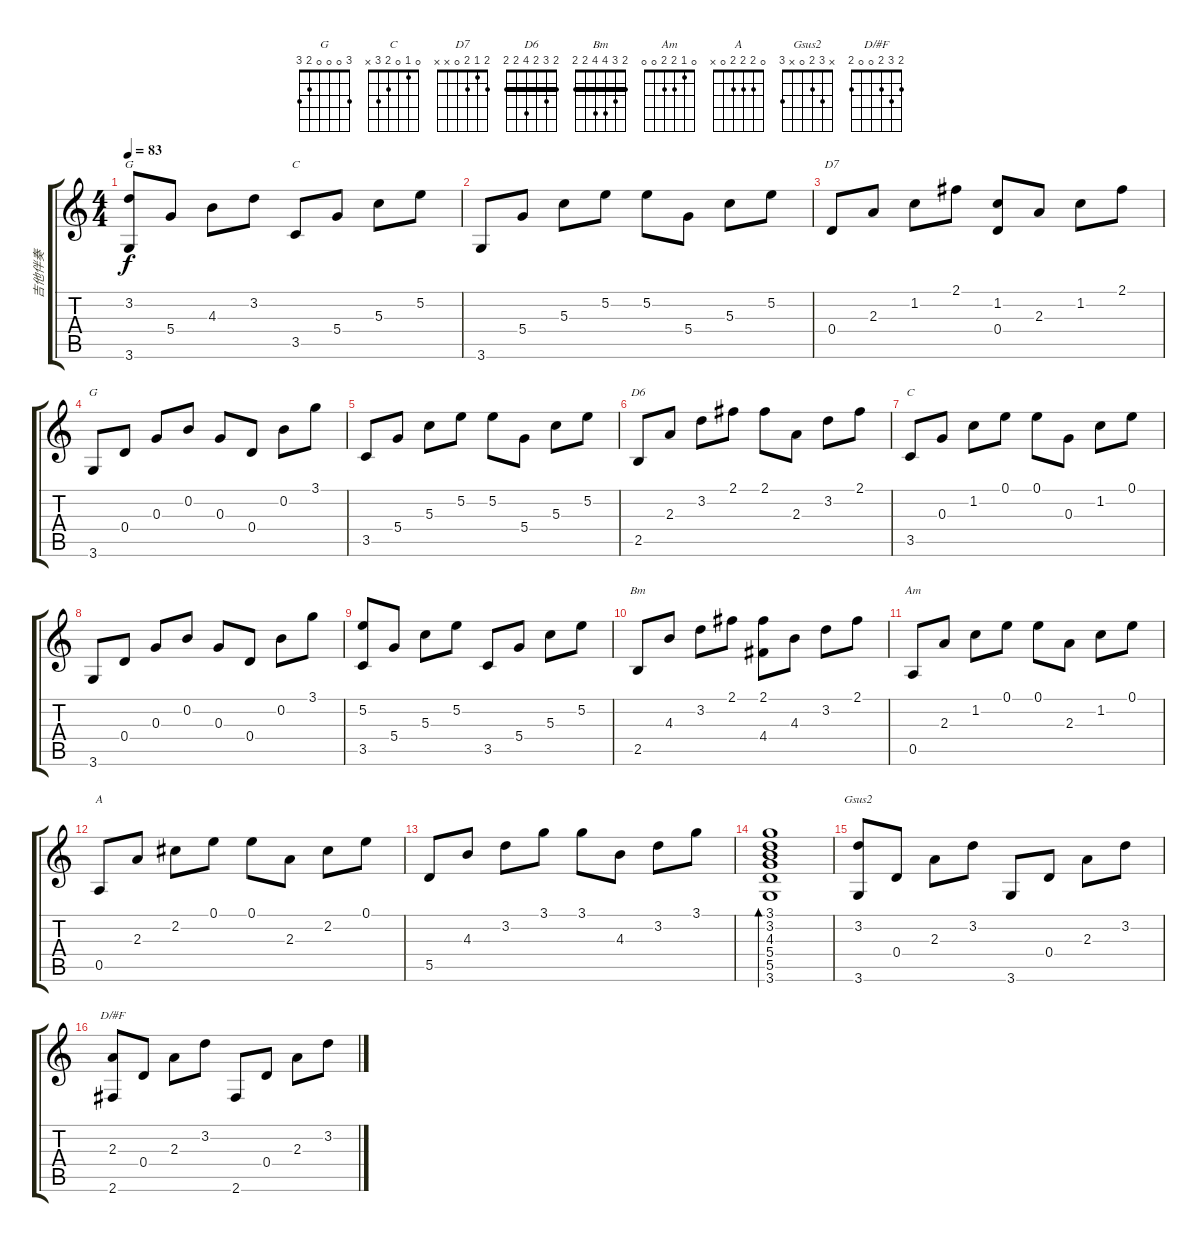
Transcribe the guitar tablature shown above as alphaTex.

\track ("吉他伴奏" "吉他伴奏") {instrument acousticguitarsteel}
\staff {score tabs}
\tuning (E4 B3 G3 D3 A2 E2) {hide}
\chord ("G" 3 3 4 5 5 3) {barre 3}
\chord ("C" 3 5 5 5 3 x) {barre 3}
\chord ("D7" 2 1 2 0 x x)
\chord ("G" 3 0 0 0 2 3)
\chord ("D6" 2 3 2 4 2 2) {barre 2}
\chord ("C" 0 1 0 2 3 x)
\chord ("Bm" 2 3 4 4 2 2) {barre 2}
\chord ("Am" 0 1 2 2 0 0)
\chord ("A" 0 2 2 2 0 x)
\chord ("Gsus2" x 3 2 0 x 3)
\chord ("D/#F" 2 3 2 0 0 2)
\ts (4 4)
\tempo 83
\clef g2
\ks c
(3.2 3.6).8{ch "G" dy f} 5.4.8 4.3.8 3.2.8 3.5.8{ch "C"} 5.4.8 5.3.8 5.2.8 |
3.6.8 5.4.8 5.3.8 5.2.8 5.2.8 5.4.8 5.3.8 5.2.8 |
0.4.8{ch "D7"} 2.3.8 1.2.8 2.1.8 (1.2 0.4).8 2.3.8 1.2.8 2.1.8 |
3.6.8{ch "G"} 0.4.8 0.3.8 0.2.8 0.3.8 0.4.8 0.2.8 3.1.8 |
3.5.8 5.4.8 5.3.8 5.2.8 5.2.8 5.4.8 5.3.8 5.2.8 |
2.5.8{ch "D6"} 2.3.8 3.2.8 2.1.8 2.1.8 2.3.8 3.2.8 2.1.8 |
3.5.8{ch "C"} 0.3.8 1.2.8 0.1.8 0.1.8 0.3.8 1.2.8 0.1.8 |
3.6.8 0.4.8 0.3.8 0.2.8 0.3.8 0.4.8 0.2.8 3.1.8 |
(5.2 3.5).8 5.4.8 5.3.8 5.2.8 3.5.8 5.4.8 5.3.8 5.2.8 |
2.5.8{ch "Bm"} 4.3.8 3.2.8 2.1.8 (2.1 4.4).8 4.3.8 3.2.8 2.1.8 |
0.5.8{ch "Am"} 2.3.8 1.2.8 0.1.8 0.1.8 2.3.8 1.2.8 0.1.8 |
0.5.8{ch "A"} 2.3.8 2.2.8 0.1.8 0.1.8 2.3.8 2.2.8 0.1.8 |
5.5.8 4.3.8 3.2.8 3.1.8 3.1.8 4.3.8 3.2.8 3.1.8 |
(3.1 3.2 4.3 5.4 5.5 3.6).1{bd 240} |
(3.2 3.6).8{ch "Gsus2"} 0.4.8 2.3.8 3.2.8 3.6.8 0.4.8 2.3.8 3.2.8 |
(2.3 2.6).8{ch "D/#F"} 0.4.8 2.3.8 3.2.8 2.6.8 0.4.8 2.3.8 3.2.8
